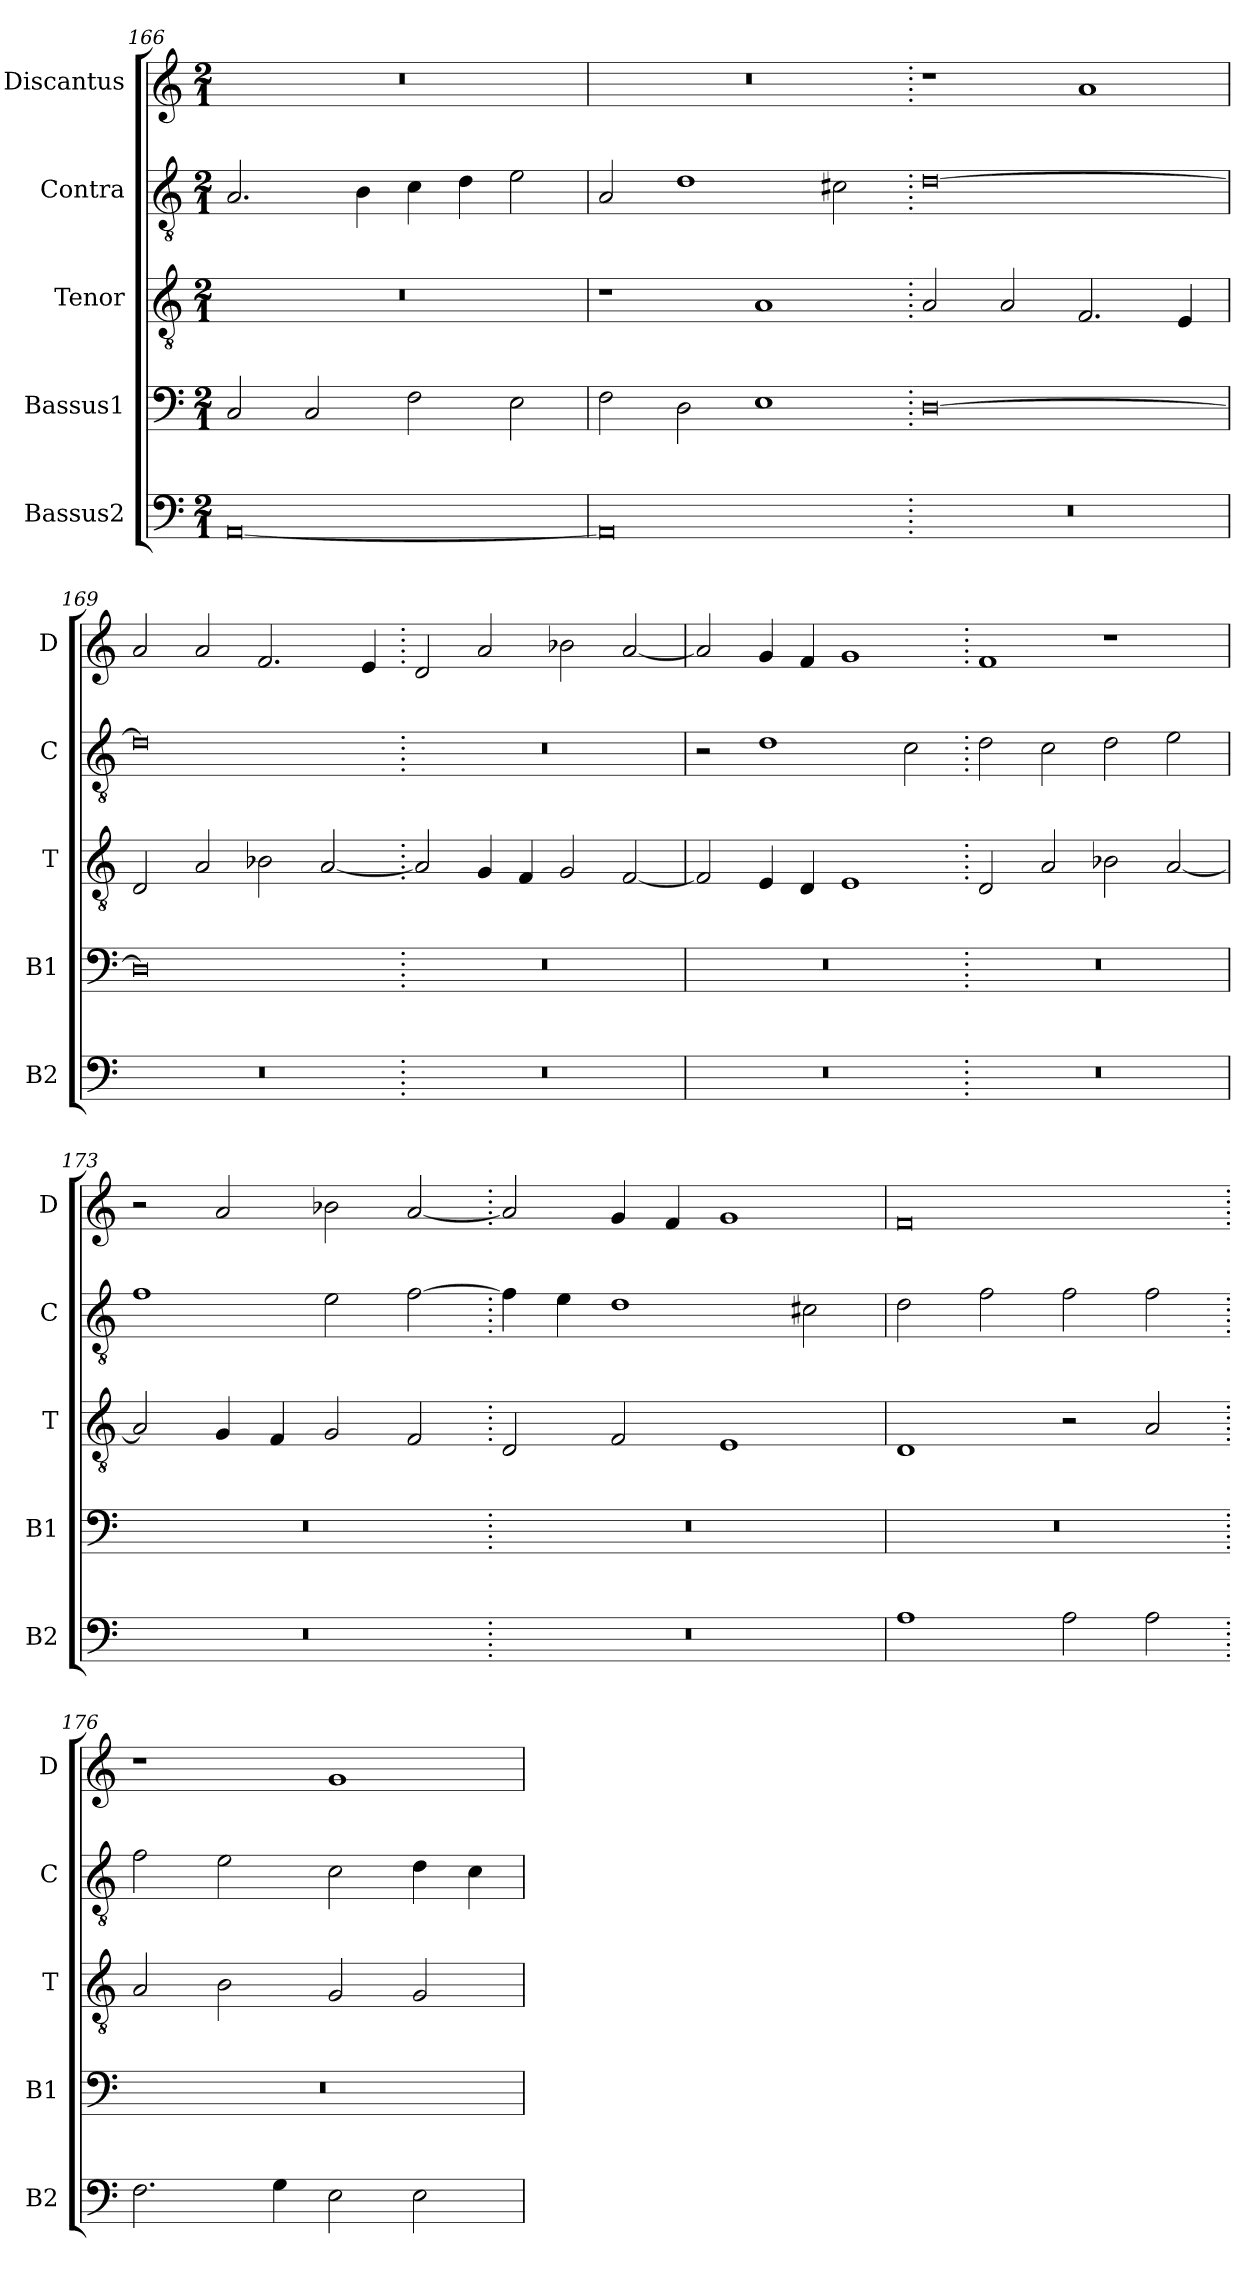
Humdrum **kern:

**kern	**kern	**kern	**kern	**kern
*part5	*part4	*part3	*part2	*part1
*staff5	*staff4	*staff3	*staff2	*staff1
*I"Bassus2	*I"Bassus1	*I"Tenor	*I"Contra	*I"Discantus
*I'B2	*I'B1	*I'T	*I'C	*I'D
*clefF4	*clefF4	*clefGv2	*clefGv2	*clefG2
*k[]	*k[]	*k[]	*k[]	*k[]
*M2/1	*M2/1	*M2/1	*M2/1	*M2/1
=166	=166	=166	=166	=166
[0AA	2C/	0r	2.A/	0r
.	2C/	.	.	.
.	.	.	4B\	.
.	2F\	.	4c\	.
.	.	.	4d\	.
.	2E\	.	2e\	.
=167	=167	=167	=167	=167
0AA]	2F\	1r	2A/	0r
.	2D\	.	1d	.
.	1E	1A	.	.
.	.	.	2c#X\	.
=168.	=168.	=168.	=168.	=168.
0r	[0D	2A/	[0d	1r
.	.	2A/	.	.
.	.	2.F/	.	1a
.	.	4E/	.	.
=169	=169	=169	=169	=169
0r	0D]	2D/	0d]	2a/
.	.	2A/	.	2a/
.	.	2B-X\	.	2.f/
.	.	[2A/	.	.
.	.	.	.	4e/
=170.	=170.	=170.	=170.	=170.
0r	0r	2A/]	0r	2d/
.	.	4G/	.	2a/
.	.	4F/	.	.
.	.	2G/	.	2b-X\
.	.	[2F/	.	[2a/
=171	=171	=171	=171	=171
0r	0r	2F/]	2r	2a/]
.	.	4E/	1d	4g/
.	.	4D/	.	4f/
.	.	1E	.	1g
.	.	.	2c\	.
=172.	=172.	=172.	=172.	=172.
0r	0r	2D/	2d\	1f
.	.	2A/	2c\	.
.	.	2B-X\	2d\	1r
.	.	[2A/	2e\	.
=173	=173	=173	=173	=173
0r	0r	2A/]	1f	2r
.	.	4G/	.	2a/
.	.	4F/	.	.
.	.	2G/	2e\	2b-X\
.	.	2F/	[2f\	[2a/
=174.	=174.	=174.	=174.	=174.
0r	0r	2D/	4f\]	2a/]
.	.	.	4e\	.
.	.	2F/	1d	4g/
.	.	.	.	4f/
.	.	1E	.	1g
.	.	.	2c#X\	.
=175	=175	=175	=175	=175
1A	0r	1D	2d\	0f
.	.	.	2f\	.
2A\	.	2r	2f\	.
2A\	.	2A/	2f\	.
=176.	=176.	=176.	=176.	=176.
2.F\	0r	2A/	2f\	1r
.	.	2B\	2e\	.
4G\	.	.	.	.
2E\	.	2G/	2c\	1g
2E\	.	2G/	4d\	.
.	.	.	4c\	.
=	=	=	=	=
*-	*-	*-	*-	*-
